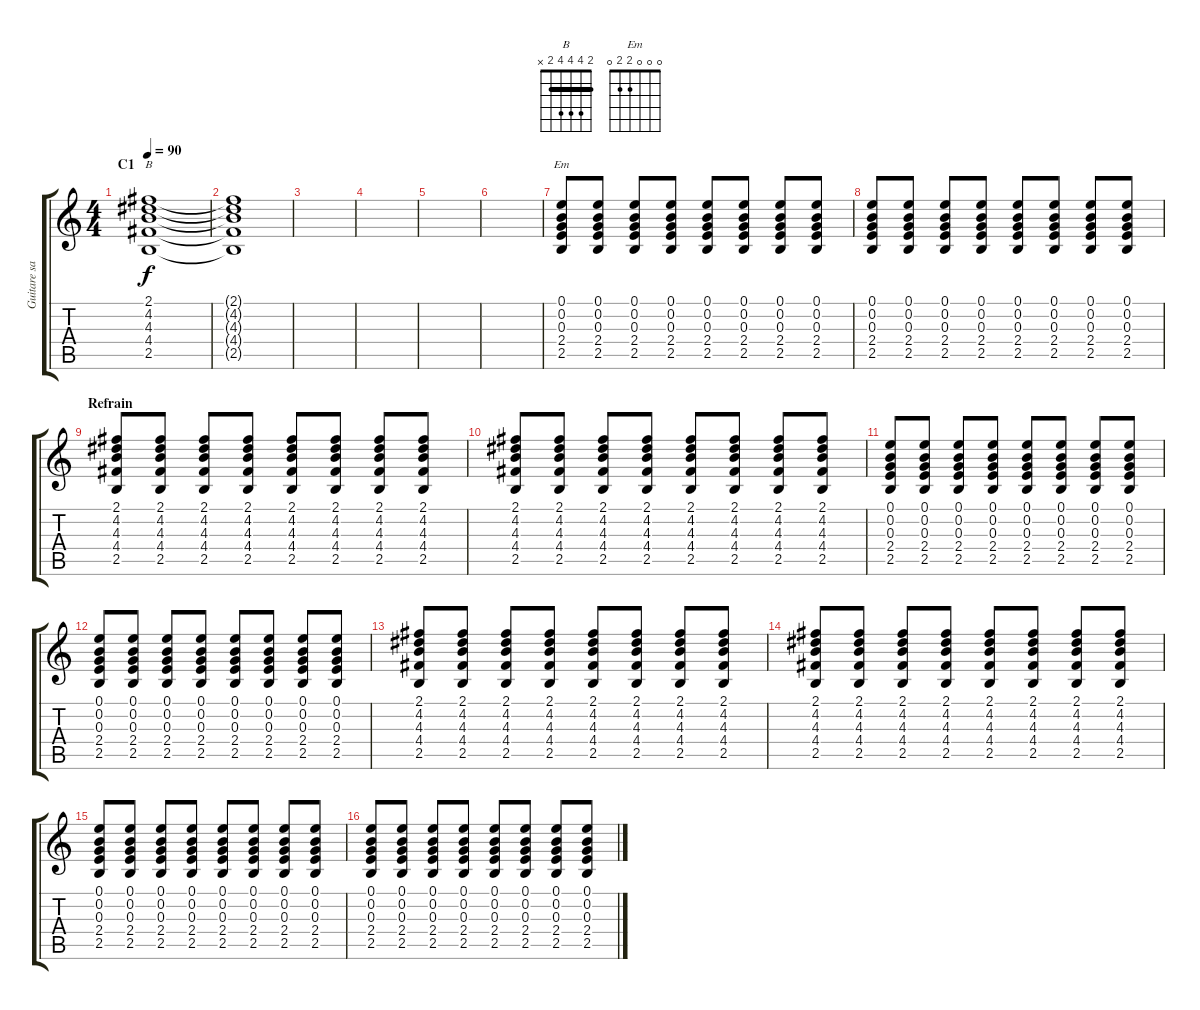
\track ("Guitare saturée" "Guitare sa") {instrument overdrivenguitar}
\staff {score tabs}
\tuning (E4 B3 G3 D3 A2 E2) {hide}
\chord ("B" 2 4 4 4 2 x) {barre 2}
\chord ("Em" 0 0 0 2 2 0)
\ts (4 4)
\section ("" "C1")
\tempo 90
\clef g2
\ks c
(2.1 4.2 4.3 4.4 2.5).1{ch "B" dy f} |
(2.1{t} 4.2{t} 4.3{t} 4.4{t} 2.5{t}).1 |
|
|
|
|
(0.1 0.2 0.3 2.4 2.5).8{ch "Em"} (0.1 0.2 0.3 2.4 2.5).8 (0.1 0.2 0.3 2.4 2.5).8 (0.1 0.2 0.3 2.4 2.5).8 (0.1 0.2 0.3 2.4 2.5).8 (0.1 0.2 0.3 2.4 2.5).8 (0.1 0.2 0.3 2.4 2.5).8 (0.1 0.2 0.3 2.4 2.5).8 |
(0.1 0.2 0.3 2.4 2.5).8 (0.1 0.2 0.3 2.4 2.5).8 (0.1 0.2 0.3 2.4 2.5).8 (0.1 0.2 0.3 2.4 2.5).8 (0.1 0.2 0.3 2.4 2.5).8 (0.1 0.2 0.3 2.4 2.5).8 (0.1 0.2 0.3 2.4 2.5).8 (0.1 0.2 0.3 2.4 2.5).8 |
\section ("" "Refrain")
(2.1 4.2 4.3 4.4 2.5).8 (2.1 4.2 4.3 4.4 2.5).8 (2.1 4.2 4.3 4.4 2.5).8 (2.1 4.2 4.3 4.4 2.5).8 (2.1 4.2 4.3 4.4 2.5).8 (2.1 4.2 4.3 4.4 2.5).8 (2.1 4.2 4.3 4.4 2.5).8 (2.1 4.2 4.3 4.4 2.5).8 |
(2.1 4.2 4.3 4.4 2.5).8 (2.1 4.2 4.3 4.4 2.5).8 (2.1 4.2 4.3 4.4 2.5).8 (2.1 4.2 4.3 4.4 2.5).8 (2.1 4.2 4.3 4.4 2.5).8 (2.1 4.2 4.3 4.4 2.5).8 (2.1 4.2 4.3 4.4 2.5).8 (2.1 4.2 4.3 4.4 2.5).8 |
(0.1 0.2 0.3 2.4 2.5).8 (0.1 0.2 0.3 2.4 2.5).8 (0.1 0.2 0.3 2.4 2.5).8 (0.1 0.2 0.3 2.4 2.5).8 (0.1 0.2 0.3 2.4 2.5).8 (0.1 0.2 0.3 2.4 2.5).8 (0.1 0.2 0.3 2.4 2.5).8 (0.1 0.2 0.3 2.4 2.5).8 |
(0.1 0.2 0.3 2.4 2.5).8 (0.1 0.2 0.3 2.4 2.5).8 (0.1 0.2 0.3 2.4 2.5).8 (0.1 0.2 0.3 2.4 2.5).8 (0.1 0.2 0.3 2.4 2.5).8 (0.1 0.2 0.3 2.4 2.5).8 (0.1 0.2 0.3 2.4 2.5).8 (0.1 0.2 0.3 2.4 2.5).8 |
(2.1 4.2 4.3 4.4 2.5).8 (2.1 4.2 4.3 4.4 2.5).8 (2.1 4.2 4.3 4.4 2.5).8 (2.1 4.2 4.3 4.4 2.5).8 (2.1 4.2 4.3 4.4 2.5).8 (2.1 4.2 4.3 4.4 2.5).8 (2.1 4.2 4.3 4.4 2.5).8 (2.1 4.2 4.3 4.4 2.5).8 |
(2.1 4.2 4.3 4.4 2.5).8 (2.1 4.2 4.3 4.4 2.5).8 (2.1 4.2 4.3 4.4 2.5).8 (2.1 4.2 4.3 4.4 2.5).8 (2.1 4.2 4.3 4.4 2.5).8 (2.1 4.2 4.3 4.4 2.5).8 (2.1 4.2 4.3 4.4 2.5).8 (2.1 4.2 4.3 4.4 2.5).8 |
(0.1 0.2 0.3 2.4 2.5).8 (0.1 0.2 0.3 2.4 2.5).8 (0.1 0.2 0.3 2.4 2.5).8 (0.1 0.2 0.3 2.4 2.5).8 (0.1 0.2 0.3 2.4 2.5).8 (0.1 0.2 0.3 2.4 2.5).8 (0.1 0.2 0.3 2.4 2.5).8 (0.1 0.2 0.3 2.4 2.5).8 |
(0.1 0.2 0.3 2.4 2.5).8 (0.1 0.2 0.3 2.4 2.5).8 (0.1 0.2 0.3 2.4 2.5).8 (0.1 0.2 0.3 2.4 2.5).8 (0.1 0.2 0.3 2.4 2.5).8 (0.1 0.2 0.3 2.4 2.5).8 (0.1 0.2 0.3 2.4 2.5).8 (0.1 0.2 0.3 2.4 2.5).8
